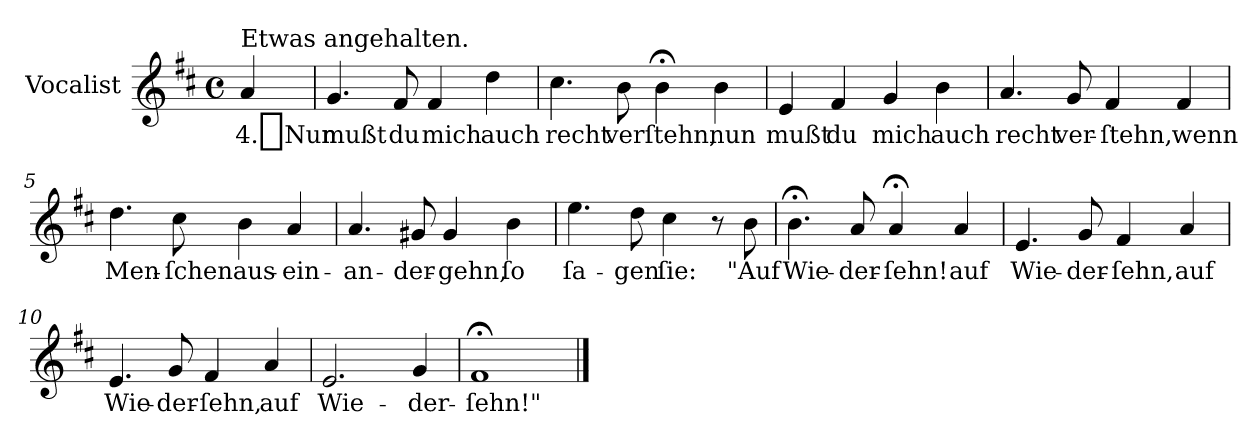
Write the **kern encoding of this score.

**kern	**text
*part1	*part1
*staff1	*staff1
*I"Vocalist	*
*clefG2	*
*k[f#c#]	*
*D:	*
*M4/4	*
*met(c)	*
=	=
!LO:TX:a:t=Etwas angehalten.	!
4a	4._Nun
=1	=1
4.g	mußt
8f#	du
4f#	mich
4dd	auch
=2	=2
4.cc#	recht
8b	verſtehn,
4b;<	.
4b	nun
=3	=3
4e	mußt
4f#	du
4g	mich
4b	auch
=4	=4
4.a	recht
8g	ver-
4f#	-ſtehn,
4f#	wenn
=5	=5
4.dd	Men-
8cc#	-ſchen
4b	aus-
4a	-ein-
=6	=6
4.a	-an-
8g#X	-der-
4g#	-gehn,
4b	ſo
=7	=7
4.ee	ſa-
8dd	-gen
4cc#	ſie:
8r	.
8b	"Auf
=8	=8
4.b;<	Wie-
8a	-der-
4a;<	-ſehn!
4a	auf
=9	=9
4.e	Wie-
8g	-der-
4f#	ſehn,
4a	auf
=10	=10
4.e	Wie-
8g	-der-
4f#	-ſehn,
4a	auf
=11	=11
2.e	Wie-
4g	-der-
=12	=12
1f#;<	-ſehn!"
==	==
*-	*-
